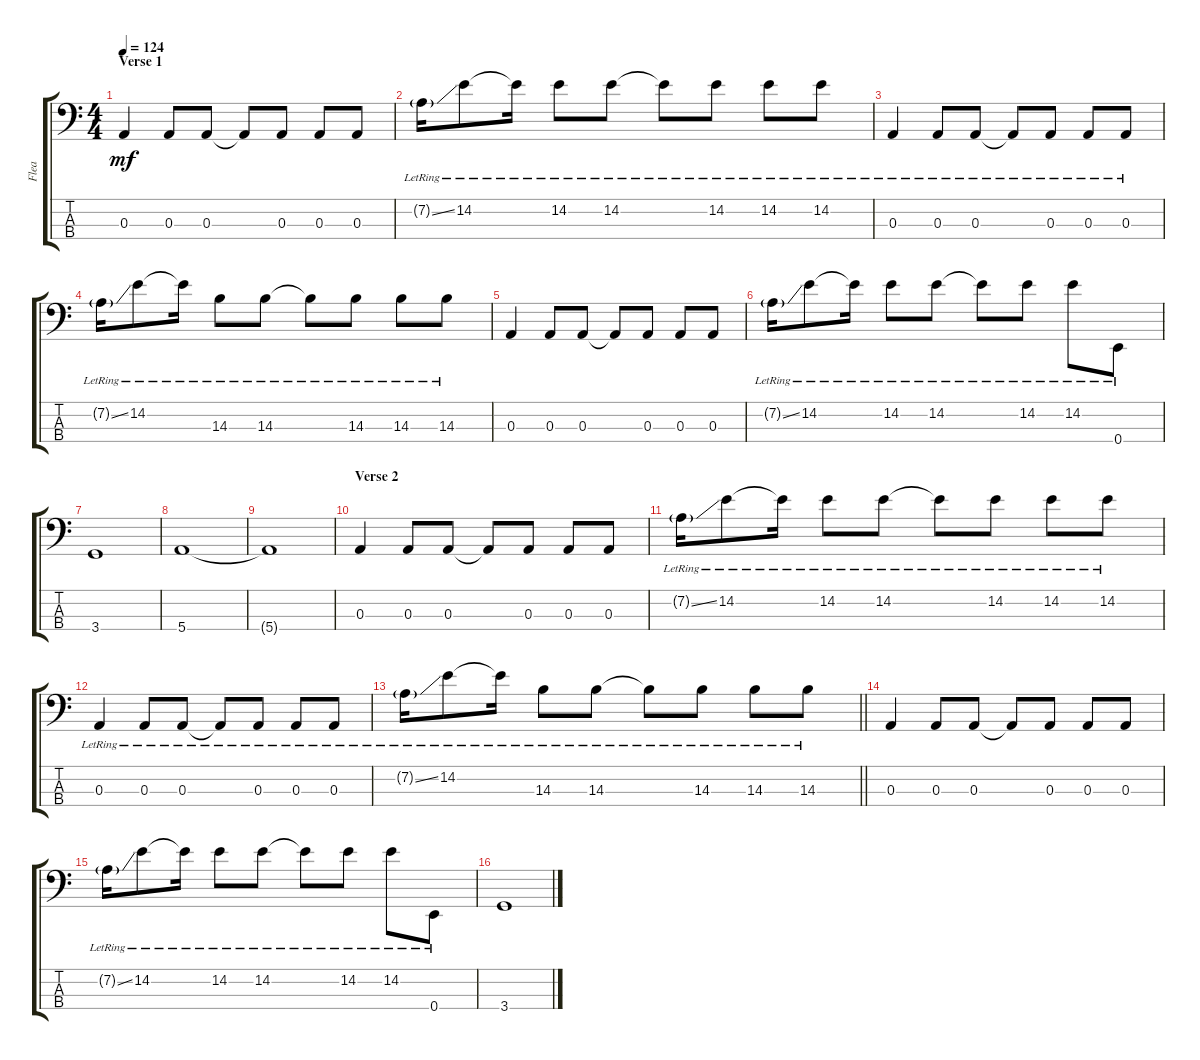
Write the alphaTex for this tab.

\track ("Flea " "Flea ") {instrument electricbassfinger}
\staff {score tabs}
\tuning (G2 D2 A1 E1) {hide}
\ts (4 4)
\section ("" "Verse 1")
\tempo 124
\clef f4
\ks c
0.3.4{dy mf} 0.3.8 0.3.8 0.3{t}.8 0.3.8 0.3.8 0.3.8 |
7.2{ss g lr}.16 14.2{lr}.8 14.2{lr t}.16 14.2{lr}.8 14.2{lr}.8 14.2{lr t}.8 14.2{lr}.8 14.2{lr}.8 14.2{lr}.8 |
0.3{lr}.4 0.3{lr}.8 0.3{lr}.8 0.3{lr t}.8 0.3{lr}.8 0.3{lr}.8 0.3{lr}.8 |
7.2{ss g lr}.16 14.2{lr}.8 14.2{lr t}.16 14.3{lr}.8 14.3{lr}.8 14.3{lr t}.8 14.3{lr}.8 14.3{lr}.8 14.3{lr}.8 |
0.3.4 0.3.8 0.3.8 0.3{t}.8 0.3.8 0.3.8 0.3.8 |
7.2{ss g lr}.16 14.2{lr}.8 14.2{lr t}.16 14.2{lr}.8 14.2{lr}.8 14.2{lr t}.8 14.2{lr}.8 14.2{lr}.8 0.4{lr}.8 |
3.4.1 |
5.4.1 |
5.4{t}.1 |
\section ("" "Verse 2")
0.3.4 0.3.8 0.3.8 0.3{t}.8 0.3.8 0.3.8 0.3.8 |
7.2{ss g lr}.16 14.2{lr}.8 14.2{lr t}.16 14.2{lr}.8 14.2{lr}.8 14.2{lr t}.8 14.2{lr}.8 14.2{lr}.8 14.2{lr}.8 |
0.3{lr}.4 0.3{lr}.8 0.3{lr}.8 0.3{lr t}.8 0.3{lr}.8 0.3{lr}.8 0.3{lr}.8 |
\barLineRight lightlight
7.2{ss g lr}.16 14.2{lr}.8 14.2{lr t}.16 14.3{lr}.8 14.3{lr}.8 14.3{lr t}.8 14.3{lr}.8 14.3{lr}.8 14.3{lr}.8 |
0.3.4 0.3.8 0.3.8 0.3{t}.8 0.3.8 0.3.8 0.3.8 |
7.2{ss g lr}.16 14.2{lr}.8 14.2{lr t}.16 14.2{lr}.8 14.2{lr}.8 14.2{lr t}.8 14.2{lr}.8 14.2{lr}.8 0.4{lr}.8 |
3.4.1
